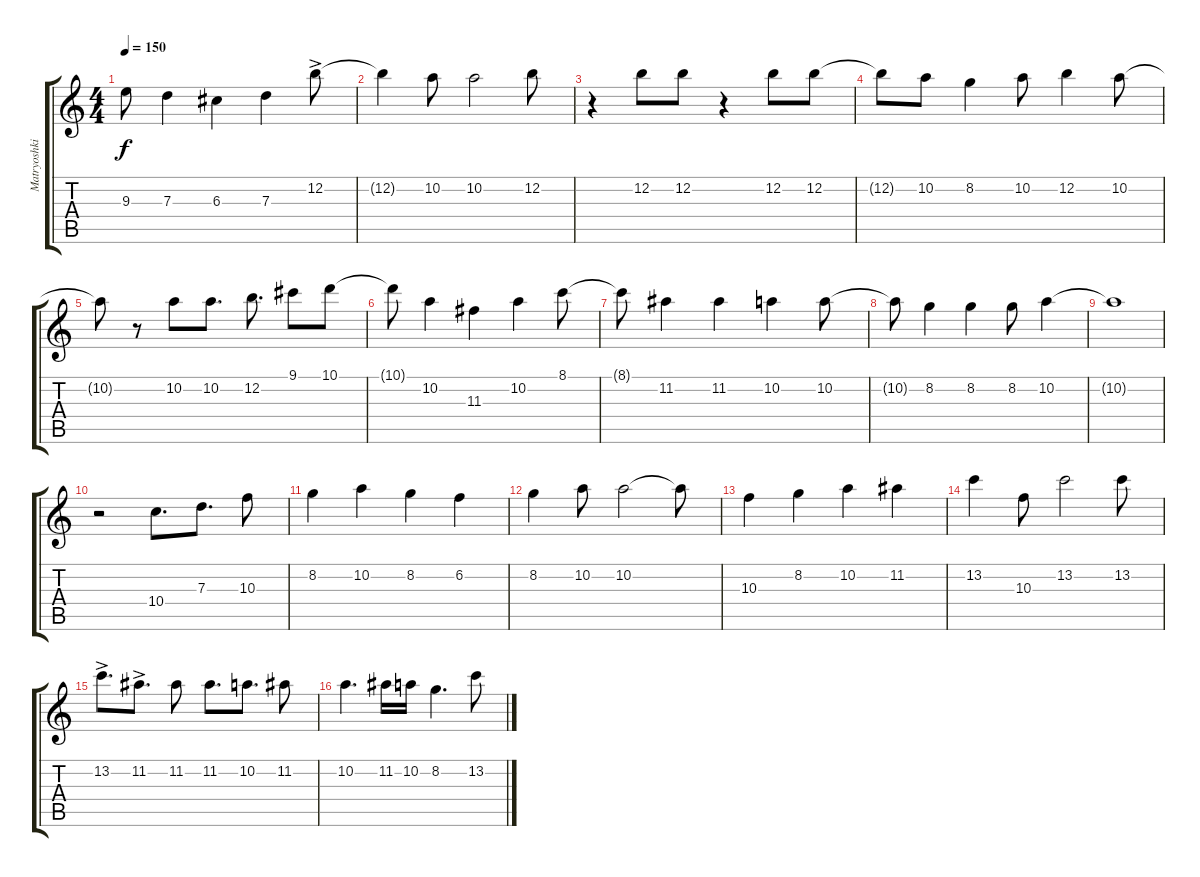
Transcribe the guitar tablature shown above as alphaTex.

\track ("Matryoshki" "Matryoshki") {instrument acousticguitarsteel}
\staff {score tabs}
\tuning (E4 B3 G3 D3 A2 E2) {hide}
\ts (4 4)
\tempo 150
\clef g2
\ks c
9.3{t}.8{dy f} 7.3.4 6.3.4 7.3.4 12.2{ac}.8 |
12.2{t}.4 10.2.8 10.2.2 12.2.8 |
r.4 12.2.8 12.2.8 r.4 12.2.8 12.2.8 |
12.2{t}.8 10.2.8 8.2.4 10.2.8 12.2.4 10.2.8 |
10.2{t}.8 r.8 10.2.8 10.2.8{d} 12.2.8{d} 9.1.8 10.1.8 |
10.1{t}.8 10.2.4 11.3.4 10.2.4 8.1.8 |
8.1{t}.8 11.2.4 11.2.4 10.2.4 10.2.8 |
10.2{t}.8 8.2.4 8.2.4 8.2.8 10.2.4 |
10.2{t}.1 |
r.2 10.4.8{d} 7.3.8{d} 10.3.8 |
8.2.4 10.2.4 8.2.4 6.2.4 |
8.2.4 10.2.8 10.2.2 10.2{t}.8 |
10.3.4 8.2.4 10.2.4 11.2.4 |
13.2.4 10.3.8 13.2.2 13.2.8 |
13.2{ac}.8{d} 11.2{ac}.8{d} 11.2.8 11.2.8{d} 10.2.8{d} 11.2.8 |
10.2.4{d} 11.2.16 10.2.16 8.2.4{d} 13.2.8
